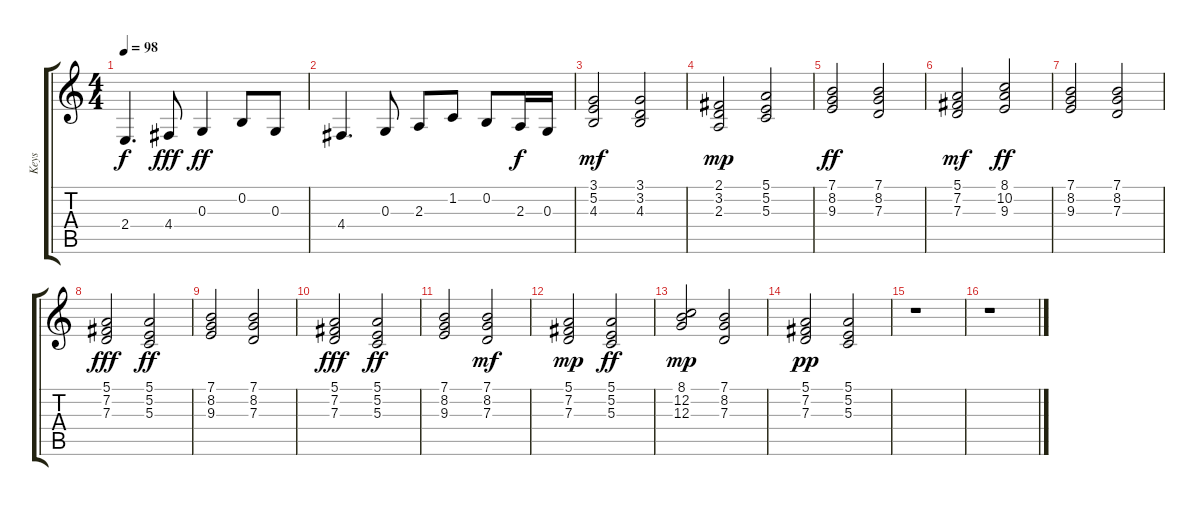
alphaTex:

\track ("Keys" "Keys") {instrument stringensemble1}
\staff {score tabs}
\tuning (E4 B3 G3 D3 A2 E2) {hide}
\ts (4 4)
\tempo 98
\clef g2
\ks c
2.4.4{d dy f} 4.4.8{dy fff} 0.3.4{dy ff} 0.2.8 0.3.8 |
4.4.4{d} 0.3.8 2.3.8 1.2.8 0.2.8 2.3.16{dy f} 0.3.16 |
(3.1 5.2 4.3).2{dy mf} (3.1 3.2 4.3).2 |
(2.1 3.2 2.3).2{dy mp} (5.1 5.2 5.3).2 |
(7.1 8.2 9.3).2{dy ff} (7.1 8.2 7.3).2 |
(5.1 7.2 7.3).2{dy mf} (8.1 10.2 9.3).2{dy ff} |
(7.1 8.2 9.3).2{volume 6} (7.1 8.2 7.3).2 |
(5.1 7.2 7.3).2{dy fff} (5.1 5.2 5.3).2{dy ff} |
(7.1 8.2 9.3).2 (7.1 8.2 7.3).2 |
(5.1 7.2 7.3).2{dy fff} (5.1 5.2 5.3).2{dy ff} |
(7.1 8.2 9.3).2 (7.1 8.2 7.3).2{dy mf} |
(5.1 7.2 7.3).2{dy mp} (5.1 5.2 5.3).2{dy ff} |
(8.1 12.2 12.3).2{dy mp} (7.1 8.2 7.3).2 |
(5.1 7.2 7.3).2{dy pp} (5.1 5.2 5.3).2 |
r.1 |
r.1
